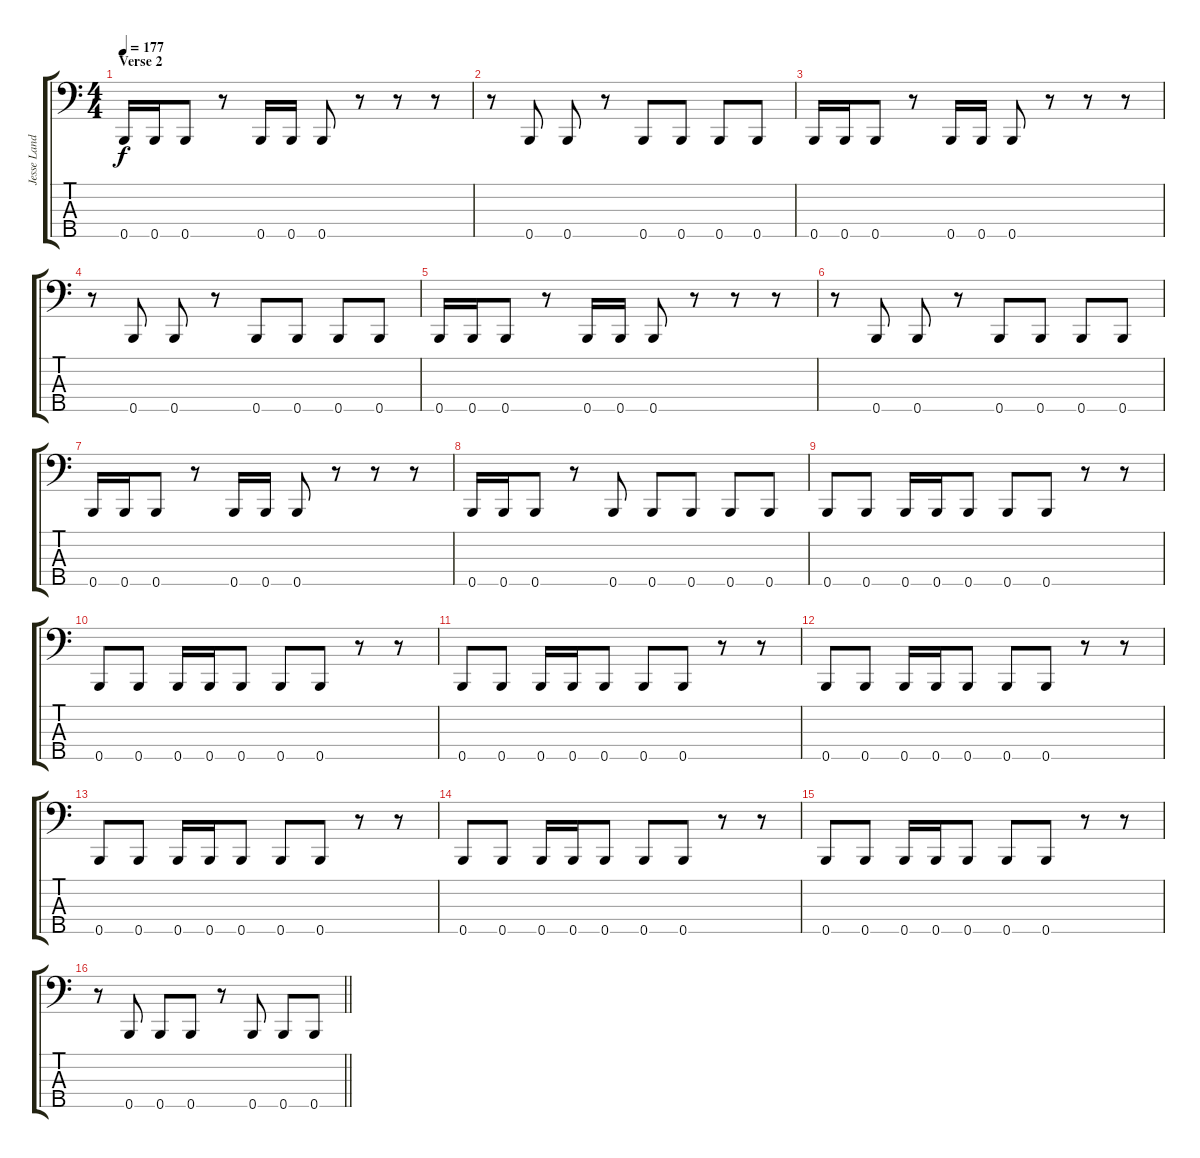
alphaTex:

\track ("Jesse Landry (Bass)" "Jesse Land") {instrument electricbassfinger}
\staff {score tabs}
\tuning (G2 D2 A1 E1 B0) {hide}
\ts (4 4)
\section ("" "Verse 2")
\tempo 177
\clef f4
\ks c
0.5.16{dy f} 0.5.16 0.5.8 r.8 0.5.16 0.5.16 0.5.8 r.8 r.8 r.8 |
r.8 0.5.8 0.5.8 r.8 0.5.8 0.5.8 0.5.8 0.5.8 |
0.5.16 0.5.16 0.5.8 r.8 0.5.16 0.5.16 0.5.8 r.8 r.8 r.8 |
r.8 0.5.8 0.5.8 r.8 0.5.8 0.5.8 0.5.8 0.5.8 |
0.5.16 0.5.16 0.5.8 r.8 0.5.16 0.5.16 0.5.8 r.8 r.8 r.8 |
r.8 0.5.8 0.5.8 r.8 0.5.8 0.5.8 0.5.8 0.5.8 |
0.5.16 0.5.16 0.5.8 r.8 0.5.16 0.5.16 0.5.8 r.8 r.8 r.8 |
0.5.16 0.5.16 0.5.8 r.8 0.5.8 0.5.8 0.5.8 0.5.8 0.5.8 |
0.5.8 0.5.8 0.5.16 0.5.16 0.5.8 0.5.8 0.5.8 r.8 r.8 |
0.5.8 0.5.8 0.5.16 0.5.16 0.5.8 0.5.8 0.5.8 r.8 r.8 |
0.5.8 0.5.8 0.5.16 0.5.16 0.5.8 0.5.8 0.5.8 r.8 r.8 |
0.5.8 0.5.8 0.5.16 0.5.16 0.5.8 0.5.8 0.5.8 r.8 r.8 |
0.5.8 0.5.8 0.5.16 0.5.16 0.5.8 0.5.8 0.5.8 r.8 r.8 |
0.5.8 0.5.8 0.5.16 0.5.16 0.5.8 0.5.8 0.5.8 r.8 r.8 |
0.5.8 0.5.8 0.5.16 0.5.16 0.5.8 0.5.8 0.5.8 r.8 r.8 |
\barLineRight lightlight
r.8 0.5.8 0.5.8 0.5.8 r.8 0.5.8 0.5.8 0.5.8
